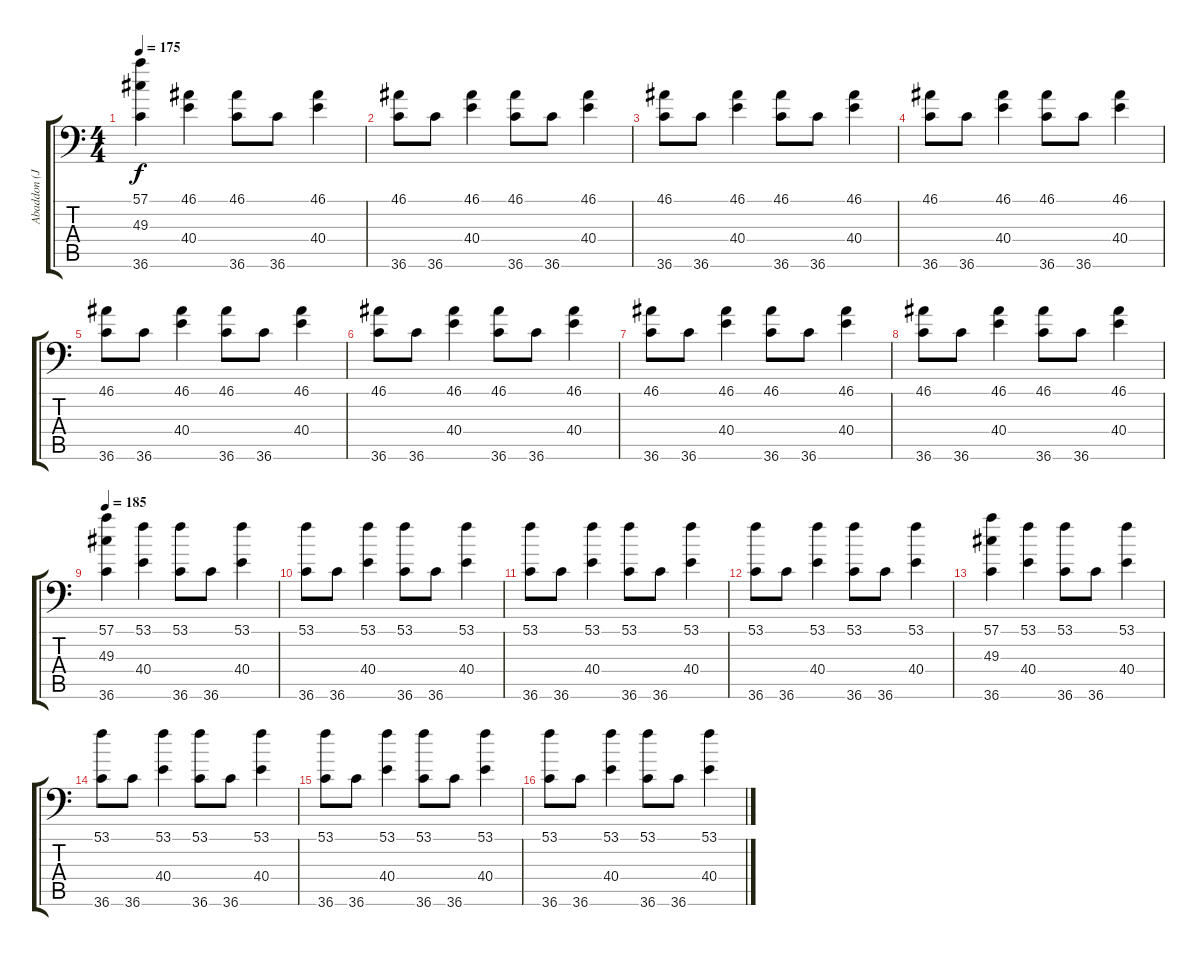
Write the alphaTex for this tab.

\track ("Abaddon (John)" "Abaddon (J") {instrument acousticgrandpiano}
\staff {score tabs}
\tuning (C-1 C-1 C-1 C-1 C-1 C-1) {hide}
\ts (4 4)
\tempo 175
\clef f4
\ks c
(57.1 49.3 36.6).4{dy f} (46.1 40.4).4 (46.1 36.6).8 36.6.8 (46.1 40.4).4 |
(46.1 36.6).8 36.6.8 (46.1 40.4).4 (46.1 36.6).8 36.6.8 (46.1 40.4).4 |
(46.1 36.6).8 36.6.8 (46.1 40.4).4 (46.1 36.6).8 36.6.8 (46.1 40.4).4 |
(46.1 36.6).8 36.6.8 (46.1 40.4).4 (46.1 36.6).8 36.6.8 (46.1 40.4).4 |
(46.1 36.6).8 36.6.8 (46.1 40.4).4 (46.1 36.6).8 36.6.8 (46.1 40.4).4 |
(46.1 36.6).8 36.6.8 (46.1 40.4).4 (46.1 36.6).8 36.6.8 (46.1 40.4).4 |
(46.1 36.6).8 36.6.8 (46.1 40.4).4 (46.1 36.6).8 36.6.8 (46.1 40.4).4 |
(46.1 36.6).8 36.6.8 (46.1 40.4).4 (46.1 36.6).8 36.6.8 (46.1 40.4).4 |
\tempo 185
(57.1 49.3 36.6).4 (53.1 40.4).4 (53.1 36.6).8 36.6.8 (53.1 40.4).4 |
(53.1 36.6).8 36.6.8 (53.1 40.4).4 (53.1 36.6).8 36.6.8 (53.1 40.4).4 |
(53.1 36.6).8 36.6.8 (53.1 40.4).4 (53.1 36.6).8 36.6.8 (53.1 40.4).4 |
(53.1 36.6).8 36.6.8 (53.1 40.4).4 (53.1 36.6).8 36.6.8 (53.1 40.4).4 |
(57.1 49.3 36.6).4 (53.1 40.4).4 (53.1 36.6).8 36.6.8 (53.1 40.4).4 |
(53.1 36.6).8 36.6.8 (53.1 40.4).4 (53.1 36.6).8 36.6.8 (53.1 40.4).4 |
(53.1 36.6).8 36.6.8 (53.1 40.4).4 (53.1 36.6).8 36.6.8 (53.1 40.4).4 |
(53.1 36.6).8 36.6.8 (53.1 40.4).4 (53.1 36.6).8 36.6.8 (53.1 40.4).4
